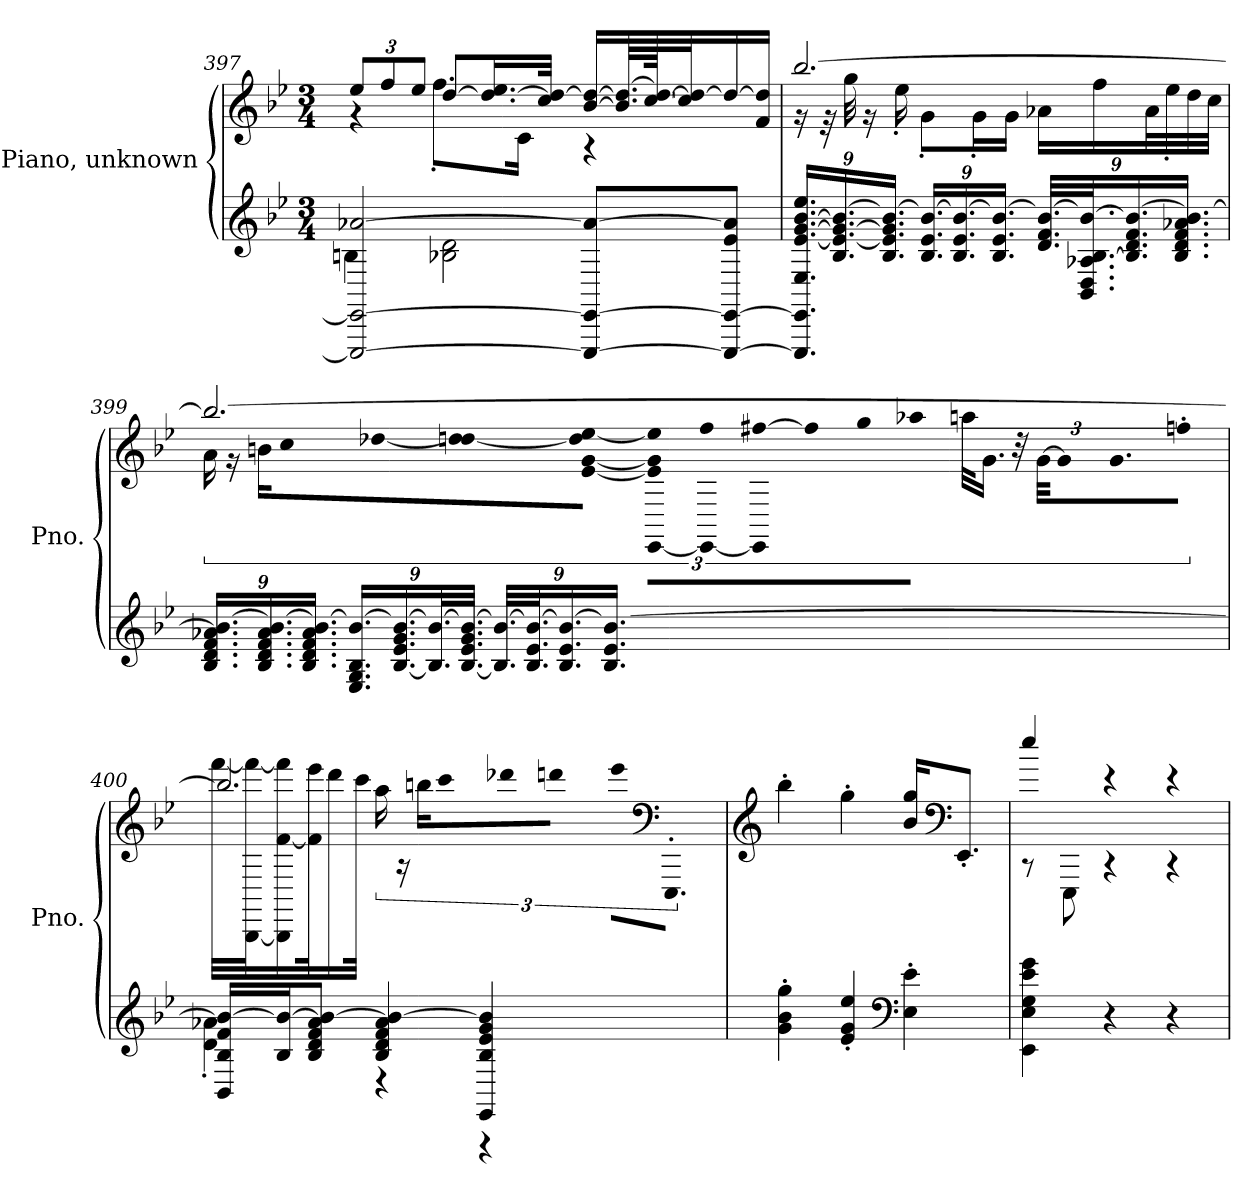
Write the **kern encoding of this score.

**kern	**kern
*part1	*part1
*staff2	*staff1
*I"Piano, unknown	*
*I'Pno.	*
*clefG2	*clefG2
*k[b-e-]	*k[b-e-]
*M3/4	*M3/4
=397	=397
*^	*
*	*	*Xbrackettup
*	*	*^
2EEE-/_ 2EE-/_ [2a-X/	4Bn\	12ee-/L	4r
.	.	12ff/	.
.	.	12ee-/J	.
.	2B-X\ 2d\	[8dd/L	8.ff'\L
.	.	16.dd/_ 16.ee-/L	.
.	.	.	16c\Jk
.	.	32cc/ 32dd/_JJk	.
8EEE-/_ 8EE-/_ 8a-/_L	.	[16b-/ 16dd/_LL	4r
.	.	64.b-/] 64.dd/_LL	.
.	.	[128cc/ 128dd/_JK	.
.	.	32cc/] 32dd/_J	.
8EEE-/_ 8EE-/_ 8e-/ 8a-/]J	.	16dd/_	.
.	.	16f/ 16dd/]JJ	.
*v	*v	*	*
!!LO:LB:g=z	!!
=398	=398	=398
*Xbrackettup	*	*
18.EEE-/] 18.EE-/] 18.E-/ [18.e-/ [18.g/ [18.b-/ 18.ee-/LL	[2.bb-/	16r
.	.	32r
18.B-/ 18.e-/_ 18.g/_ 18.b-/_	.	.
.	.	32gg\
.	.	16r
18.B-/ 18.e-/] 18.g/] 18.b-/_JJ	.	.
.	.	16ee-'\
18.B-/ 18.e-/ 18.b-/_LL	.	8g'\L
18.B-/ 18.e-/ 18.b-/_	.	.
.	.	16g'\L
18.B-/ 18.e-/ 18.b-/_JJ	.	.
.	.	16g\JJ
36.d/ 36.f/ 36.b-/_LLL	.	16a-X\LL
36.BB-/ 36.D/ 36.A-X/ [36.B-/ 36.b-/_J	.	.
.	.	16ff\
18.B-/] 18.d/ 18.f/ 18.b-/_	.	.
.	.	32a-\L
.	.	32ee-'\
18.B-/ 18.d/ 18.f/ 18.a-X/ 18.b-/_JJ	.	.
.	.	32dd\
.	.	32cc\JJJ
!!LO:LB:g=z	!!
=399	=399	=399
*	*	*brackettup
18.B-/ 18.d/ 18.f/ 18.a-X/ 18.b-/_LL	2.bb-/_	24a\
.	.	24r
18.B-/ 18.d/ 18.f/ 18.a-/ 18.b-/_	.	24bn\LL
.	.	32cc\L
.	.	[32dd-X\
18.B-/ 18.d/ 18.f/ 18.a-/ 18.b-/_JJ	.	.
.	.	32dd-\] [32ddn\
.	.	[32e-\ [32g\ 32dd\] [32ee-\JJJ
18.E-/ 18.G/ 18.B-/ 18.b-/_LL	.	[16EE-\ 16e-\] 16g\] 16ee-\]LL
.	.	32EE-\_ 32ff\L
[18.B-/ 18.e-/ 18.g/ 18.b-/_	.	.
.	.	32EE-\] [32ff#X\
.	.	32ff#\]
.	.	32gg\J
36.B-/] 36.b-/_L	.	.
.	.	16aa-X\JJ
[36.B-/ 36.e-/ 36.g/ 36.b-/_JJJ	.	.
36.B-/] 36.b-/_LLL	.	48aan\KLL
.	.	24.g\JJ
36.B-/ 36.e-/ 36.b-/_J	.	.
18.B-/ 18.e-/ 18.b-/_	.	48r
.	.	[48g\KLL
.	.	16g\]
18.B-/ 18.e-/ 18.b-/_JJ	.	.
.	.	32.g\L
.	.	64ffn'\JJJk
!!LO:LB:g=z	!!
=400	=400	=400
*^	*	*
16BB-/ 16B-/ 16f/ 16b-/_LL	4d\' 4a-X\'	2.bb-/]	[32fff\LLL
.	.	.	[32BBB-\ 32fff\_J
16B-/ 16b-/_J	.	.	16BBB-\] [16f\ 16fff\]
8B-/ 8d/ 8f/ 8a-/ 8b-/_J	.	.	32f\] 32eee-\K
.	.	.	16ddd\
.	.	.	32ccc\JJk
4B-/ 4d/ 4f/ 4a-/ 4b-/_	4r	.	24aa\
.	.	.	24r
.	.	.	24bbn\LL
.	.	.	32ccc\K
.	.	.	16ddd-X\
.	.	.	32dddn\JJk
4EE-/ 4B-/ 4e-/ 4g/ 4b-/]	4r	.	16eee-\KL
*	*	*clefF4	*
.	.	.	8.EEE-'\J
*v	*v	*	*
*	*v	*v
=401	=401
*	*clefG2
4g\' 4b-\' 4gg\'	4bb-'\
4e-/' 4g/' 4ee-/'	4gg'\
*clefF4	*
4E-\' 4e-\'	16b-/ 16gg/KL
*	*clefF4
.	8.EE-'/J
=402	=402
*	*^
4EE-\ 4E-\ 4G\ 4e-\ 4g\	4ee-/	8r
.	.	8EEE-\
4r	4r	4r
4r	4r	4r
*	*v	*v
=	=
*-	*-
